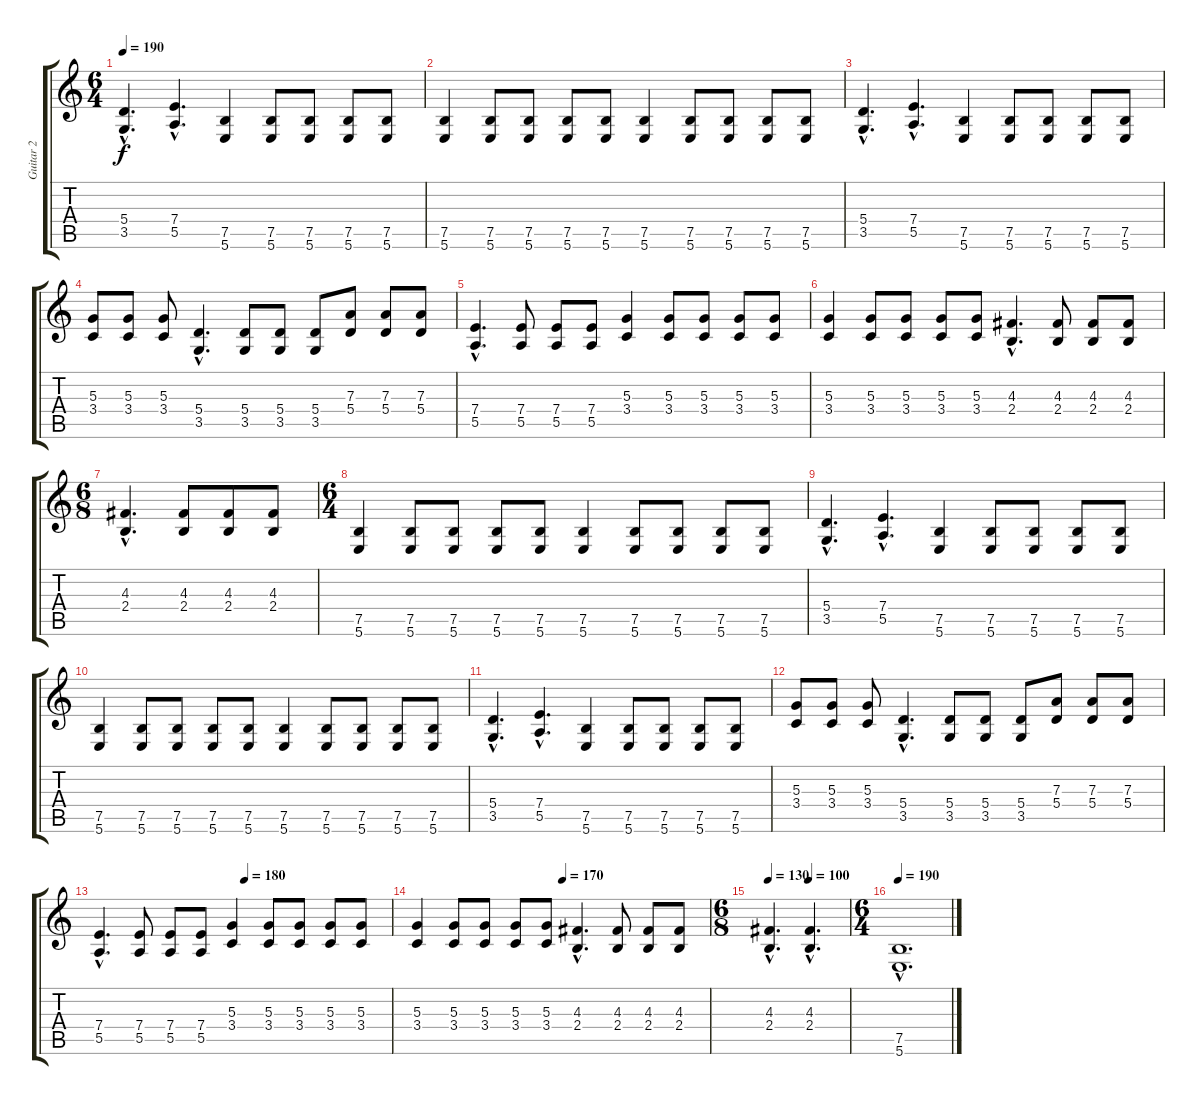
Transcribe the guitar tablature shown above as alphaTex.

\track ("Guitar 2" "Guitar 2") {instrument distortionguitar}
\staff {score tabs}
\tuning (B3 G3 D3 A2 E2 B1) {hide}
\ts (6 4)
\tempo 190
\clef g2
\ks c
(5.4{hac} 3.5{hac}).4{d dy f} (7.4{hac} 5.5{hac}).4{d} (7.5 5.6).4 (7.5 5.6).8 (7.5 5.6).8 (7.5 5.6).8 (7.5 5.6).8 |
(7.5 5.6).4 (7.5 5.6).8 (7.5 5.6).8 (7.5 5.6).8 (7.5 5.6).8 (7.5 5.6).4 (7.5 5.6).8 (7.5 5.6).8 (7.5 5.6).8 (7.5 5.6).8 |
(5.4{hac} 3.5{hac}).4{d} (7.4{hac} 5.5{hac}).4{d} (7.5 5.6).4 (7.5 5.6).8 (7.5 5.6).8 (7.5 5.6).8 (7.5 5.6).8 |
(5.3 3.4).8 (5.3 3.4).8 (5.3 3.4).8 (5.4{hac} 3.5{hac}).4{d} (5.4 3.5).8 (5.4 3.5).8 (5.4 3.5).8 (7.3 5.4).8 (7.3 5.4).8 (7.3 5.4).8 |
(7.4{hac} 5.5{hac}).4{d} (7.4 5.5).8 (7.4 5.5).8 (7.4 5.5).8 (5.3 3.4).4 (5.3 3.4).8 (5.3 3.4).8 (5.3 3.4).8 (5.3 3.4).8 |
(5.3 3.4).4 (5.3 3.4).8 (5.3 3.4).8 (5.3 3.4).8 (5.3 3.4).8 (4.3{hac} 2.4{hac}).4{d} (4.3 2.4).8 (4.3 2.4).8 (4.3 2.4).8 |
\ts (6 8)
(4.3{hac} 2.4{hac}).4{d} (4.3 2.4).8 (4.3 2.4).8 (4.3 2.4).8 |
\ts (6 4)
(7.5 5.6).4 (7.5 5.6).8 (7.5 5.6).8 (7.5 5.6).8 (7.5 5.6).8 (7.5 5.6).4 (7.5 5.6).8 (7.5 5.6).8 (7.5 5.6).8 (7.5 5.6).8 |
(5.4{hac} 3.5{hac}).4{d} (7.4{hac} 5.5{hac}).4{d} (7.5 5.6).4 (7.5 5.6).8 (7.5 5.6).8 (7.5 5.6).8 (7.5 5.6).8 |
(7.5 5.6).4 (7.5 5.6).8 (7.5 5.6).8 (7.5 5.6).8 (7.5 5.6).8 (7.5 5.6).4 (7.5 5.6).8 (7.5 5.6).8 (7.5 5.6).8 (7.5 5.6).8 |
(5.4{hac} 3.5{hac}).4{d} (7.4{hac} 5.5{hac}).4{d} (7.5 5.6).4 (7.5 5.6).8 (7.5 5.6).8 (7.5 5.6).8 (7.5 5.6).8 |
(5.3 3.4).8 (5.3 3.4).8 (5.3 3.4).8 (5.4{hac} 3.5{hac}).4{d} (5.4 3.5).8 (5.4 3.5).8 (5.4 3.5).8 (7.3 5.4).8 (7.3 5.4).8 (7.3 5.4).8 |
\tempo (180 0.5)
(7.4{hac} 5.5{hac}).4{d} (7.4 5.5).8 (7.4 5.5).8 (7.4 5.5).8 (5.3 3.4).4 (5.3 3.4).8 (5.3 3.4).8 (5.3 3.4).8 (5.3 3.4).8 |
\tempo (170 0.5)
(5.3 3.4).4 (5.3 3.4).8 (5.3 3.4).8 (5.3 3.4).8 (5.3 3.4).8 (4.3{hac} 2.4{hac}).4{d} (4.3 2.4).8 (4.3 2.4).8 (4.3 2.4).8 |
\ts (6 8)
\tempo 130
\tempo (100 0.5)
(4.3{hac} 2.4{hac}).4{d} (4.3{hac} 2.4{hac}).4{d} |
\ts (6 4)
\tempo 190
(7.5{hac} 5.6{hac}).1{d}
